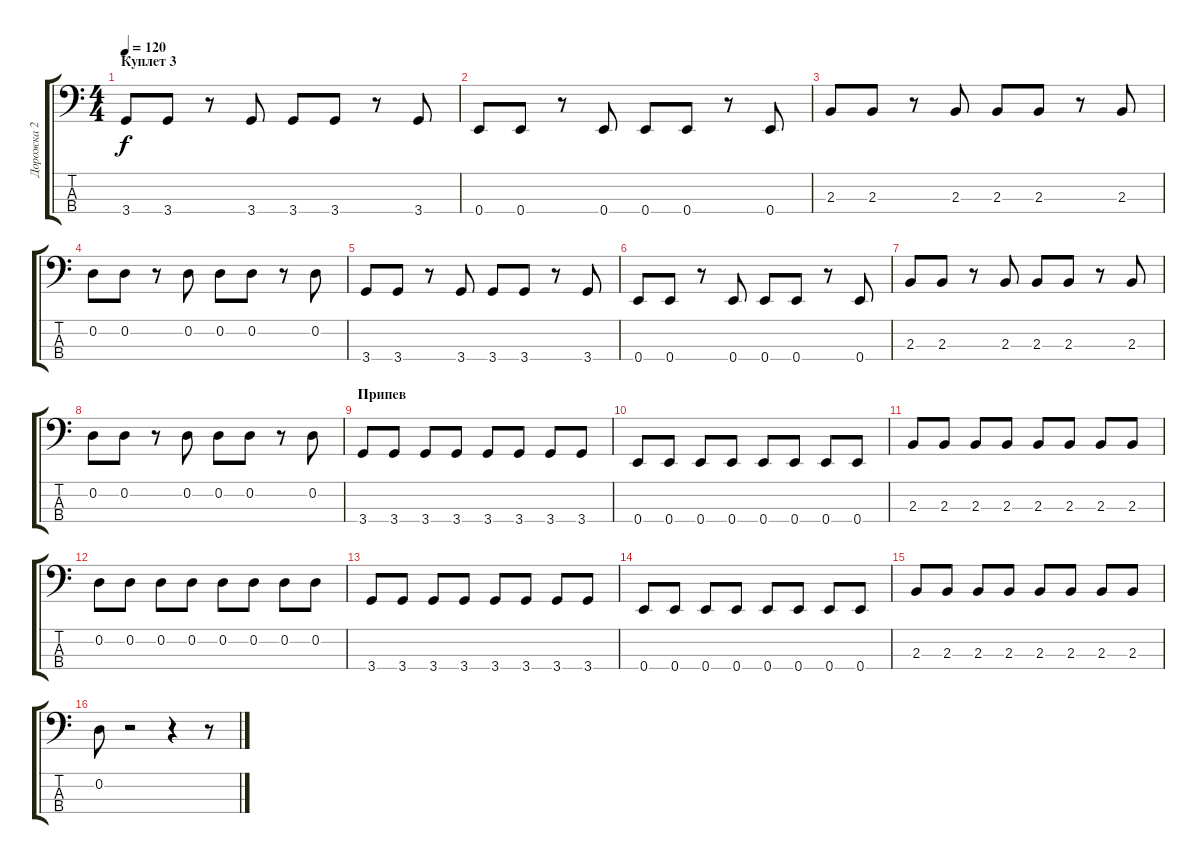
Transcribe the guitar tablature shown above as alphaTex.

\track ("Дорожка 2" "Дорожка 2") {instrument electricbassfinger}
\staff {score tabs}
\tuning (G2 D2 A1 E1) {hide}
\ts (4 4)
\section ("" "Куплет 3")
\tempo 120
\clef f4
\ks c
3.4.8{dy f} 3.4.8 r.8 3.4.8 3.4.8 3.4.8 r.8 3.4.8 |
0.4.8 0.4.8 r.8 0.4.8 0.4.8 0.4.8 r.8 0.4.8 |
2.3.8 2.3.8 r.8 2.3.8 2.3.8 2.3.8 r.8 2.3.8 |
0.2.8 0.2.8 r.8 0.2.8 0.2.8 0.2.8 r.8 0.2.8 |
3.4.8 3.4.8 r.8 3.4.8 3.4.8 3.4.8 r.8 3.4.8 |
0.4.8 0.4.8 r.8 0.4.8 0.4.8 0.4.8 r.8 0.4.8 |
2.3.8 2.3.8 r.8 2.3.8 2.3.8 2.3.8 r.8 2.3.8 |
0.2.8 0.2.8 r.8 0.2.8 0.2.8 0.2.8 r.8 0.2.8 |
\section ("" "Припев")
3.4.8 3.4.8 3.4.8 3.4.8 3.4.8 3.4.8 3.4.8 3.4.8 |
0.4.8 0.4.8 0.4.8 0.4.8 0.4.8 0.4.8 0.4.8 0.4.8 |
2.3.8 2.3.8 2.3.8 2.3.8 2.3.8 2.3.8 2.3.8 2.3.8 |
0.2.8 0.2.8 0.2.8 0.2.8 0.2.8 0.2.8 0.2.8 0.2.8 |
3.4.8 3.4.8 3.4.8 3.4.8 3.4.8 3.4.8 3.4.8 3.4.8 |
0.4.8 0.4.8 0.4.8 0.4.8 0.4.8 0.4.8 0.4.8 0.4.8 |
2.3.8 2.3.8 2.3.8 2.3.8 2.3.8 2.3.8 2.3.8 2.3.8 |
0.2.8 r.2 r.4 r.8
